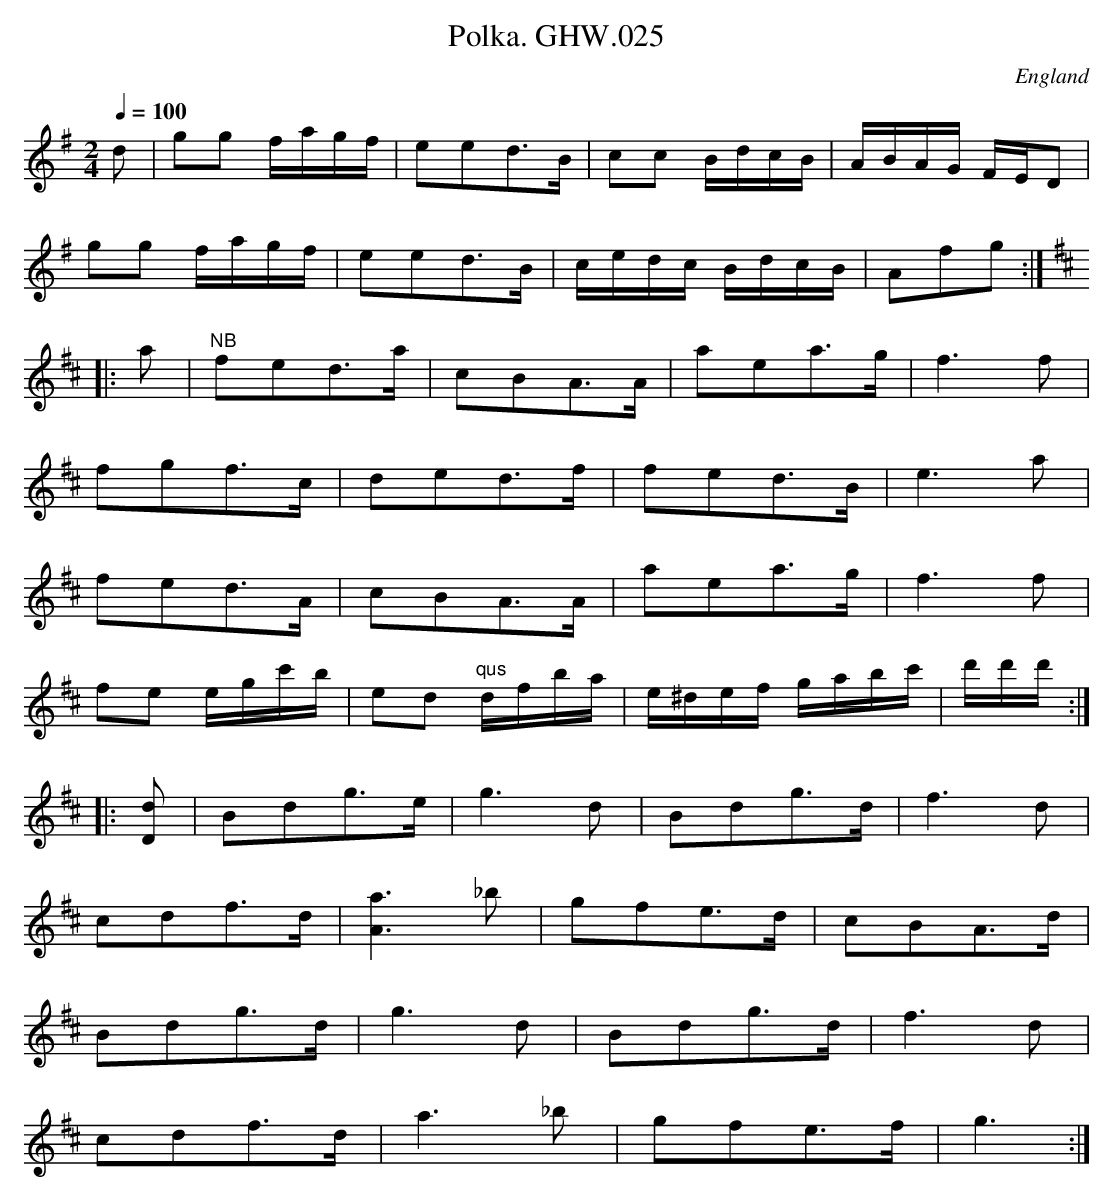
X:1
T:Polka. GHW.025
M:2/4
L:1/8
Q:1/4=100
O:England
K:G major
d|gg f/a/g/f/|eed>B|cc B/d/c/B/|A/B/A/G/ F/E/D|!
gg f/a/g/2f/|eed>B|c/e/d/c/ B/d/c/B/|Afg:|!
K:D
|:a|"NB"fed3/a/|cBA3/A/|aea>g|f3 f|!
fgf>c|ded>f|fed>B|e3 a|!
fed3/A/|cBA>A|aea>g|f3 f|!
fe e/g/c'/b/|ed "qus"d/f/b/a/|e/^d/e/f/ g/a/b/c'/|d'/d'/d'/:|!
|:[dD]|Bdg>e|g3 d|Bdg>d|f3 d|!
cdf>d|[a3A3] _b|gfe>d|cBA3/d/|!
Bdg>d|g3 d|Bdg>d|f3 d|!
cdf>d|a3 _b|gfe>f|g3:|
